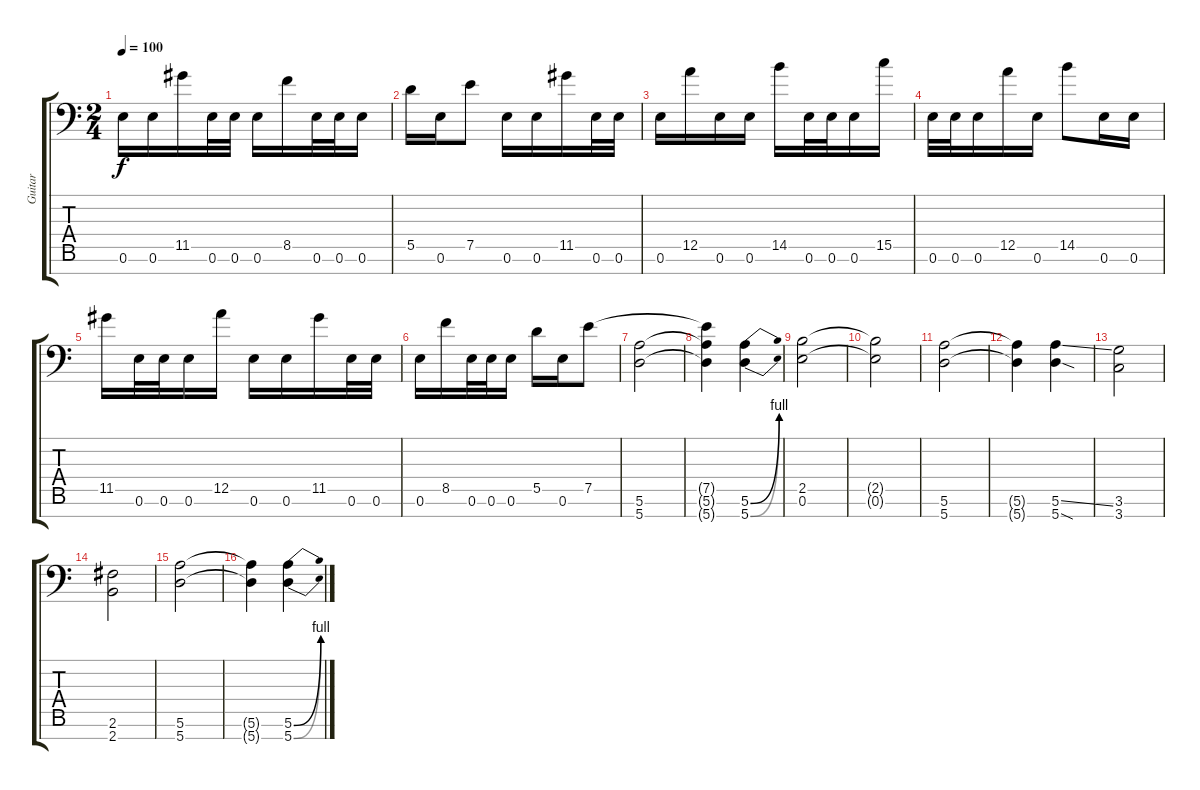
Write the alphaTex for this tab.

\track ("Guitar" "Guitar") {instrument distortionguitar}
\staff {score tabs}
\tuning (E4 B3 G3 D3 A2 E2 A1) {hide}
\ts (2 4)
\tempo 100
\clef f4
\ks c
0.6.16{dy f} 0.6.16 11.5.16 0.6.32 0.6.32 0.6.16 8.5.16 0.6.32 0.6.32 0.6.16 |
5.5.16 0.6.16 7.5.8 0.6.16 0.6.16 11.5.16 0.6.32 0.6.32 |
0.6.16 12.5.16 0.6.16 0.6.16 14.5.16 0.6.32 0.6.32 0.6.16 15.5.16 |
0.6.32 0.6.32 0.6.16 12.5.16 0.6.16 14.5.8 0.6.16 0.6.16 |
11.5.16 0.6.32 0.6.32 0.6.16 12.5.16 0.6.16 0.6.16 11.5.16 0.6.32 0.6.32 |
0.6.16 8.5.16 0.6.32 0.6.32 0.6.16 5.5.16 0.6.16 7.5.8 |
(5.6 5.7).2 |
(7.5{t} 5.6{t} 5.7{t}).4 (5.6{be (bend 0 0 60 4)} 5.7{be (bend 0 0 60 4)}).4 |
(2.5 0.6).2 |
(2.5{t} 0.6{t}).2 |
(5.6 5.7).2 |
(5.6{t} 5.7{t}).4 (5.6{ss} 5.7{sod}).4 |
(3.6 3.7).2 |
(2.6 2.7).2 |
(5.6 5.7).2 |
(5.6{t} 5.7{t}).4 (5.6{be (bend 0 0 60 4)} 5.7{be (bend 0 0 60 4)}).4
